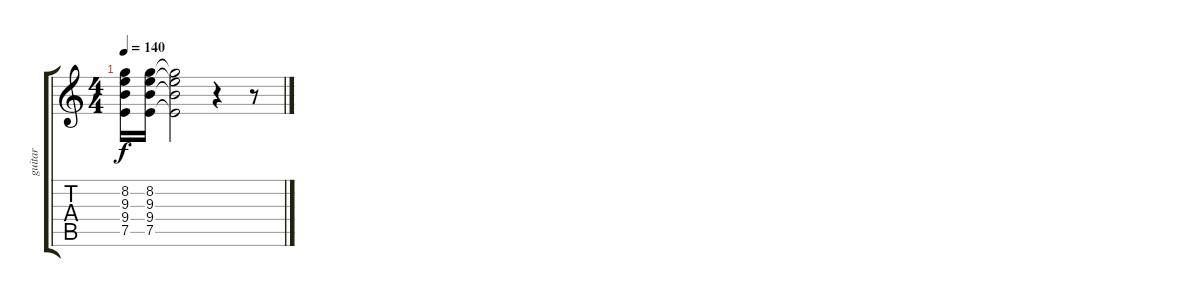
\track ("guitar" "guitar") {instrument distortionguitar}
\staff {score tabs}
\tuning (E4 B3 G3 D3 A2 E2) {hide}
\ts (4 4)
\tempo 140
\clef g2
\ks c
(8.2 9.3 9.4 7.5).16{dy f} (8.2 9.3 9.4 7.5).16 (8.2{t} 9.3{t} 9.4{t} 7.5{t}).2 r.4 r.8
